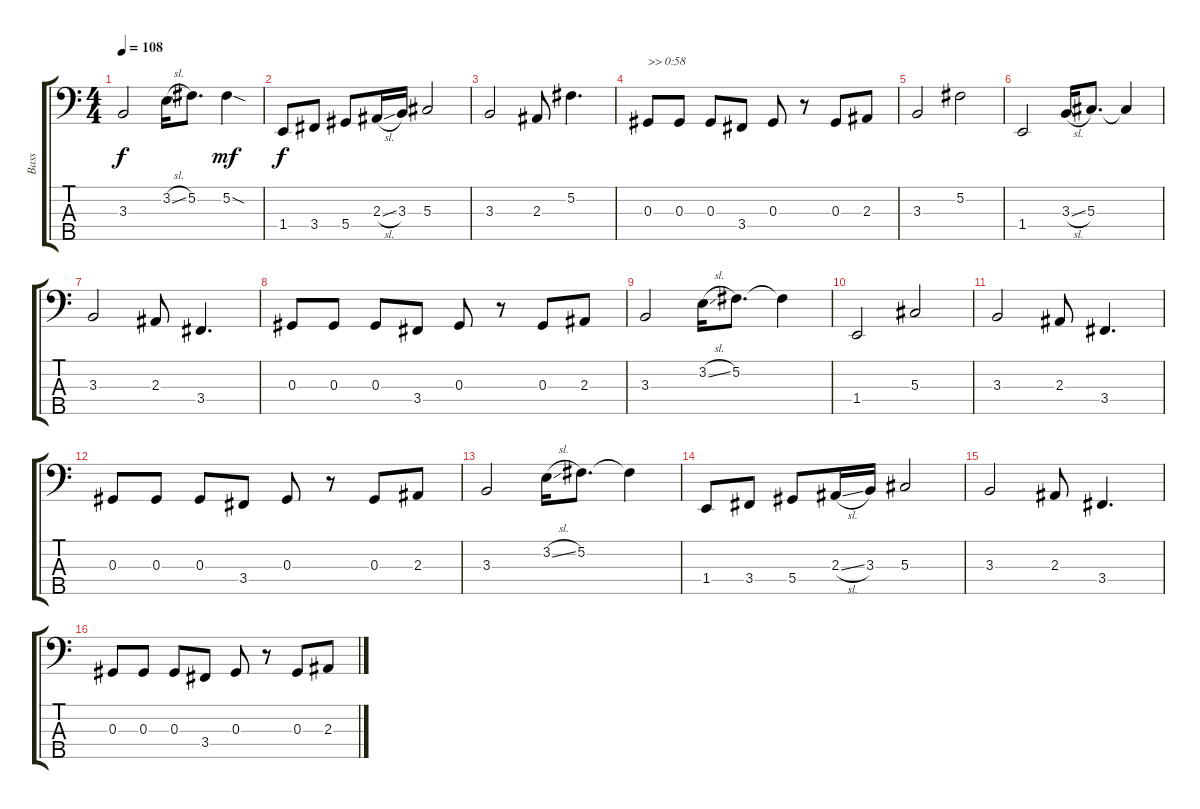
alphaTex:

\track ("Bass" "Bass") {instrument electricbassfinger}
\staff {score tabs}
\tuning (Gb2 Db2 Ab1 Eb1 Bb0) {hide}
\ts (4 4)
\tempo 108
\clef f4
\ks c
3.3.2{dy f} 3.2{sl}.16 5.2.8{d} 5.2{sod}.4{dy mf} |
1.4.8{dy f} 3.4.8 5.4.8 2.3{sl}.16 3.3.16 5.3.2 |
3.3.2 2.3.8 5.2.4{d} |
0.3.8{txt ">> 0:58"} 0.3.8 0.3.8 3.4.8 0.3.8 r.8 0.3.8 2.3.8 |
3.3.2 5.2.2 |
1.4.2 3.3{sl}.16 5.3.8{d} 5.3{t}.4 |
3.3.2 2.3.8 3.4.4{d} |
0.3.8 0.3.8 0.3.8 3.4.8 0.3.8 r.8 0.3.8 2.3.8 |
3.3.2 3.2{sl}.16 5.2.8{d} 5.2{t}.4 |
1.4.2 5.3.2 |
3.3.2 2.3.8 3.4.4{d} |
0.3.8 0.3.8 0.3.8 3.4.8 0.3.8 r.8 0.3.8 2.3.8 |
3.3.2 3.2{sl}.16 5.2.8{d} 5.2{t}.4 |
1.4.8 3.4.8 5.4.8 2.3{sl}.16 3.3.16 5.3.2 |
3.3.2 2.3.8 3.4.4{d} |
0.3.8 0.3.8 0.3.8 3.4.8 0.3.8 r.8 0.3.8 2.3.8
